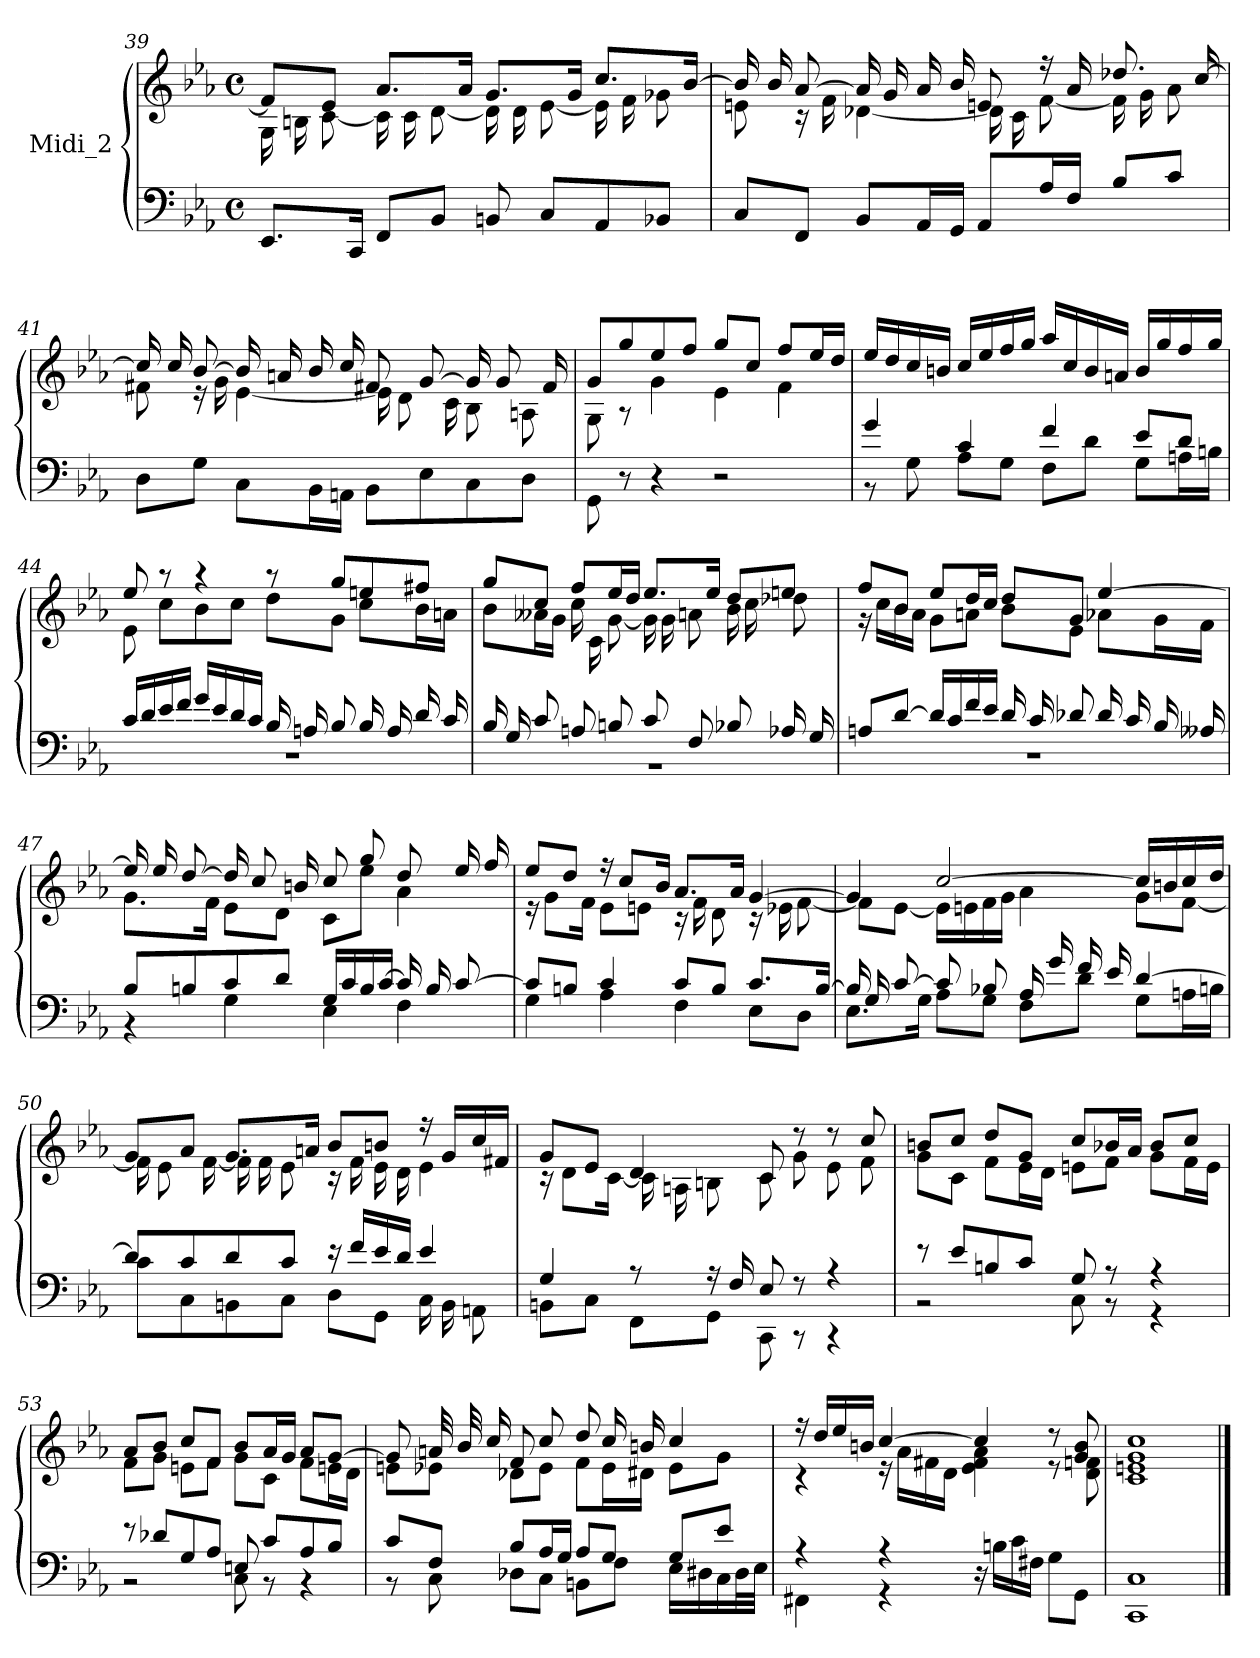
**kern	**kern
*part1	*part1
*staff2	*staff1
*I"Midi_2	*
!!LO:LB:g=z
*clefF4	*clefG2
*k[b-e-a-]	*k[b-e-a-]
*E-:	*E-:
*M4/4	*M4/4
*met(c)	*met(c)
=39	=39
*^	*^
8.EE-L	1ryy	8fL]	16GLL
.	.	.	16Bn\
.	.	8e-/J	[8c\J
16CCJ	.	.	.
8FFL	.	8.a-L	16cLL]
.	.	.	16c\
8BB-J	.	.	[8d\J
.	.	16a-/J	.
8BBn	.	8.gL	16d\LL]
.	.	.	16d\
8CL	.	.	[8e-\J
.	.	16g/J	.
8AA-	.	8.cc/L	16e-LL]
.	.	.	16f\
8BB-XJ	.	.	8g-X\J
.	.	[16b-/J	.
=40	=40	=40	=40
8CL	1ryy	16b-LL]	8en\
.	.	16b-/	.
8FFJ	.	[8a-/J	16r
.	.	.	16f\
8BB-L	.	16a-LL]	[4d-X\
.	.	16g/	.
16AA-L	.	16a-/	.
16GGJJ	.	16b-/JJ	.
8AA-L	.	8en/	16d-\LL]
.	.	.	16c\
16A-L	.	16r	[8f\J
16FJJ	.	16a-/	.
8B-L	.	8.dd-XL	16f\LL]
.	.	.	16g\
8cJ	.	.	8a-\J
.	.	[16ccJ	.
!!LO:LB:g=z	!!
=41	=41	=41	=41
1ryy	8D\L	16ccLL]	8f#X\
.	.	16cc	.
.	8G\J	[8b-J	16r
.	.	.	16g\
.	8C\L	16b-LL]	[4e-\
.	.	16an	.
.	16BB-\L	16b-	.
.	16AAn\JJ	16ccJJ	.
.	8BB-\L	8f#XL	16e-\LL]
.	.	.	8d
.	8E-\	[8gJ	.
.	.	.	16cJ
.	8C\	16gLL]	8B-\L
.	.	8g	.
.	8D\J	.	8An\J
.	.	16f#J	.
=42	=42	=42	=42
*	*	*	*^
4ryy	8GG\	8g/L	8G\	4ryy
.	8r	8gg/	8r	.
2.ryy	4r	8ee-/	4ryy	4g\
.	.	8ff/J	.	.
.	2r	8gg/L	2ryy	4e-\
.	.	8cc/J	.	.
.	.	8ffL	.	4f\
.	.	16ee-L	.	.
.	.	16ddJJ	.	.
*	*	*	*v	*v
!!LO:LB:g=z
=43	=43	=43	=43
4g/	8r	16ee-LL	1ryy
.	.	16dd	.
.	8G\	16cc	.
.	.	16bnJJ	.
4c/	8A-\L	16ccLL	.
.	.	16ee-	.
.	8G\J	16ff	.
.	.	16ggJJ	.
4f/	8F\L	16aa-LL	.
.	.	16cc	.
.	8d\J	16b	.
.	.	16anJJ	.
8e-L	8G\L	16b/LL	.
.	.	16gg/	.
8dJ	16An\L	16ff/	.
.	16Bn\JJ	16gg/JJ	.
=44	=44	=44	=44
16c/LL	1r	8ee-/	8e-\
16d/	.	.	.
16e-/	.	8r	8ccL
16f/JJ	.	.	.
16g/LL	.	4r	8b-
16e-/	.	.	.
16d/	.	.	8ccJ
16c/JJ	.	.	.
16B-/LL	.	8r	8ddL
16An/	.	.	.
8B-/J	.	8gg/L	8gJ
16B-LL	.	8een/	8ccL
16A	.	.	.
16d	.	8ff#X/J	16b-L
16cJJ	.	.	16anJJ
!!LO:LB:g=z	!!
=45	=45	=45	=45
16B-LL	1r	8ggL	8b-\L
16G/	.	.	.
8c/J	.	8ccJ	16a--X\L
.	.	.	16g\JJ
8AnL	.	8ffL	16cc\LL
.	.	.	16c\
8BnJ	.	16ee-L	[8g\J
.	.	16ddJJ	.
8c/L	.	8.ee-/L	16gLL]
.	.	.	16g
8FJ	.	.	8anJ
.	.	16ee-/J	.
8B-X/L	.	8dd/L	16b-\LL
.	.	.	16cc\
16A-X/L	.	8een/J	8dd-X\J
16G/JJ	.	.	.
=46	=46	=46	=46
8AnL	1r	8ff/L	16r
.	.	.	16ccLL
[8d/J	.	8b-/J	16b-
.	.	.	16a-JJ
16dLL]	.	8ee-/L	8g\L
16c	.	.	.
16f	.	16dd/L	8an\J
16e-JJ	.	16cc/JJ	.
16d/LL	.	8dd/L	8b-L
16c/	.	.	.
8d-X/J	.	8g/J	8e-J
16d-/LL	.	[4ee-/	8a-X\L
16c/	.	.	.
16B-/	.	.	16g\L
16A--X/JJ	.	.	16f\JJ
!!LO:LB:g=z	!!
=47	=47	=47	=47
8B-/L	4r	16ee-LL]	8.gL
.	.	16ee-	.
8Bn/	.	[8ddJ	.
.	.	.	16fJ
8c/	4G\	16ddLL]	8e-\L
.	.	8cc	.
8d/J	.	.	8d\J
.	.	16bnJ	.
16GLL	4E-\	8cc/L	8cL
16c	.	.	.
16B	.	8gg/J	8ee-J
[16cJJ	.	.	.
16cLL]	4F\	8ddL	4a-\
16B	.	.	.
[8cJ	.	16ee-L	.
.	.	16ffJJ	.
=48	=48	=48	=48
8c/L]	4G\	8ee-/L	16r
.	.	.	8gL
8BnJ	.	8dd/J	.
.	.	.	16fJ
4c/	4A-\	16r	8e-\L
.	.	8cc/L	.
.	.	.	8en\J
.	.	16b-/J	.
8cL	4F\	8.a-/L	16r
.	.	.	16f\LL
8BJ	.	.	8d\J
.	.	16a-/J	.
8.cL	8E-L	[4g/	16r
.	.	.	16e-X\LL
.	8DJ	.	[8f\J
[16BJ	.	.	.
=49	=49	=49	=49
16B/LL]	8.E-L	4g/]	8f\L]
16G	.	.	.
[8cJ	.	.	[8e-\J
.	16GJ	.	.
8cL]	8A-\L	[2cc/	16e-LL]
.	.	.	16en
8B-XJ	8G\J	.	16f
.	.	.	16gJJ
16A-/LL	8F\L	.	4a-\
16g/	.	.	.
16f/	8d\J	.	.
16e-/JJ	.	.	.
[4d/	8G\L	16ccLL]	8g\L
.	.	16bn	.
.	16An\L	16cc	[8f\J
.	16Bn\JJ	16ddJJ	.
!!LO:LB:g=z	!!
=50	=50	=50	=50
8d/L]	8c\L	8gL	16f\LL]
.	.	.	8e-\
8c/	8C\	8a-J	.
.	.	.	[16f\J
8d/	8BBn\	8.gL	16f\LL]
.	.	.	16f\
8c/J	8C\J	.	8e-\J
.	.	16anJ	.
16r	8DL	8b-L	16r
16fLL	.	.	16f\LL
16e-	8GGJ	8bnJ	16e-\
16dJJ	.	.	16d\JJ
4e-/	16CLL	16r	4e-\
.	16BB	16g/LL	.
.	8AAnJ	16cc/	.
.	.	16f#X/JJ	.
=51	=51	=51	=51
4G/	8BBn\L	8gL	16r
.	.	.	8d\L
.	8C\J	8e-J	.
.	.	.	[16c\J
8r	8FFL	4d/	16cLL]
.	.	.	16An
16r	8GGJ	.	8BnJ
16F/	.	.	.
8E-/	8CC\	8c/	8c\
8r	8r	8r	8g\L
4r	4r	8r	8e-\
.	.	8cc/	8f\J
!!LO:LB:g=z	!!
=52	=52	=52	=52
8r	2r	8bnL	8gL
8e-L	.	8ccJ	8cJ
8Bn	.	8dd/L	8f\L
8cJ	.	8g/J	16e-\L
.	.	.	16d\JJ
8G/	8C\	8cc/L	8en\L
8r	8r	16b-X/L	8f\J
.	.	16a-/JJ	.
4r	4r	8b-/L	8gL
.	.	8cc/J	16fL
.	.	.	16eJJ
=53	=53	=53	=53
8r	2r	8a-/L	8f\L
8d-XL	.	8b-/J	8g\J
8G/	.	8ccL	8en\L
8A-/J	.	8fJ	8f\J
8En/	8C\	8b-L	8gL
8cL	8r	16a-L	8cJ
.	.	16gJJ	.
8A-/	4r	8a-/L	8fL
8B-/J	.	[8g/J	16enL
.	.	.	16dJJ
!!LO:LB:g=z	!!
=54	=54	=54	=54
8c/L	8r	8gL]	8en\L
8F/J	8C\	32anLL	8e-X\J
.	.	32b-	.
.	.	16ccJJ	.
8B-/L	8D-X\L	8fL	8d-XL
16A-/L	8C\J	8ccJ	8e-J
16G/JJ	.	.	.
8A-L	8BBnL	8ddL	8f\L
8G/J	8FJ	16ccL	16e-\L
.	.	16bnJJ	16d#X\JJ
8GL	16E-LL	4cc/	8e-\L
.	16D#X\	.	.
8e-/J	16C\	.	8g\J
.	32D#\L	.	.
.	32E-\JJJ	.	.
=55	=55	=55	=55
4r	4FF#X\	16r	4r
.	.	16dd/LL	.
.	.	16ee-/	.
.	.	16bn/JJ	.
4r	4r	[4cc/	16r
.	.	.	16a-\LL
.	.	.	16f#X\
.	.	.	16d\JJ
4ryy	16r	4cc/]	4e-\ 4f#\ 4a-\
.	16Bn\LL	.	.
.	16c\	.	.
.	16F#X\JJ	.	.
4ryy	8G\L	8r	8r
.	8GG\J	8g/ 8b/	8d\ 8fn\
=56	=56	=56	=56
1C/	1CC\	1g/ 1cc/	1c\ 1en\
*v	*v	*	*
*	*v	*v
==	==
*-	*-
